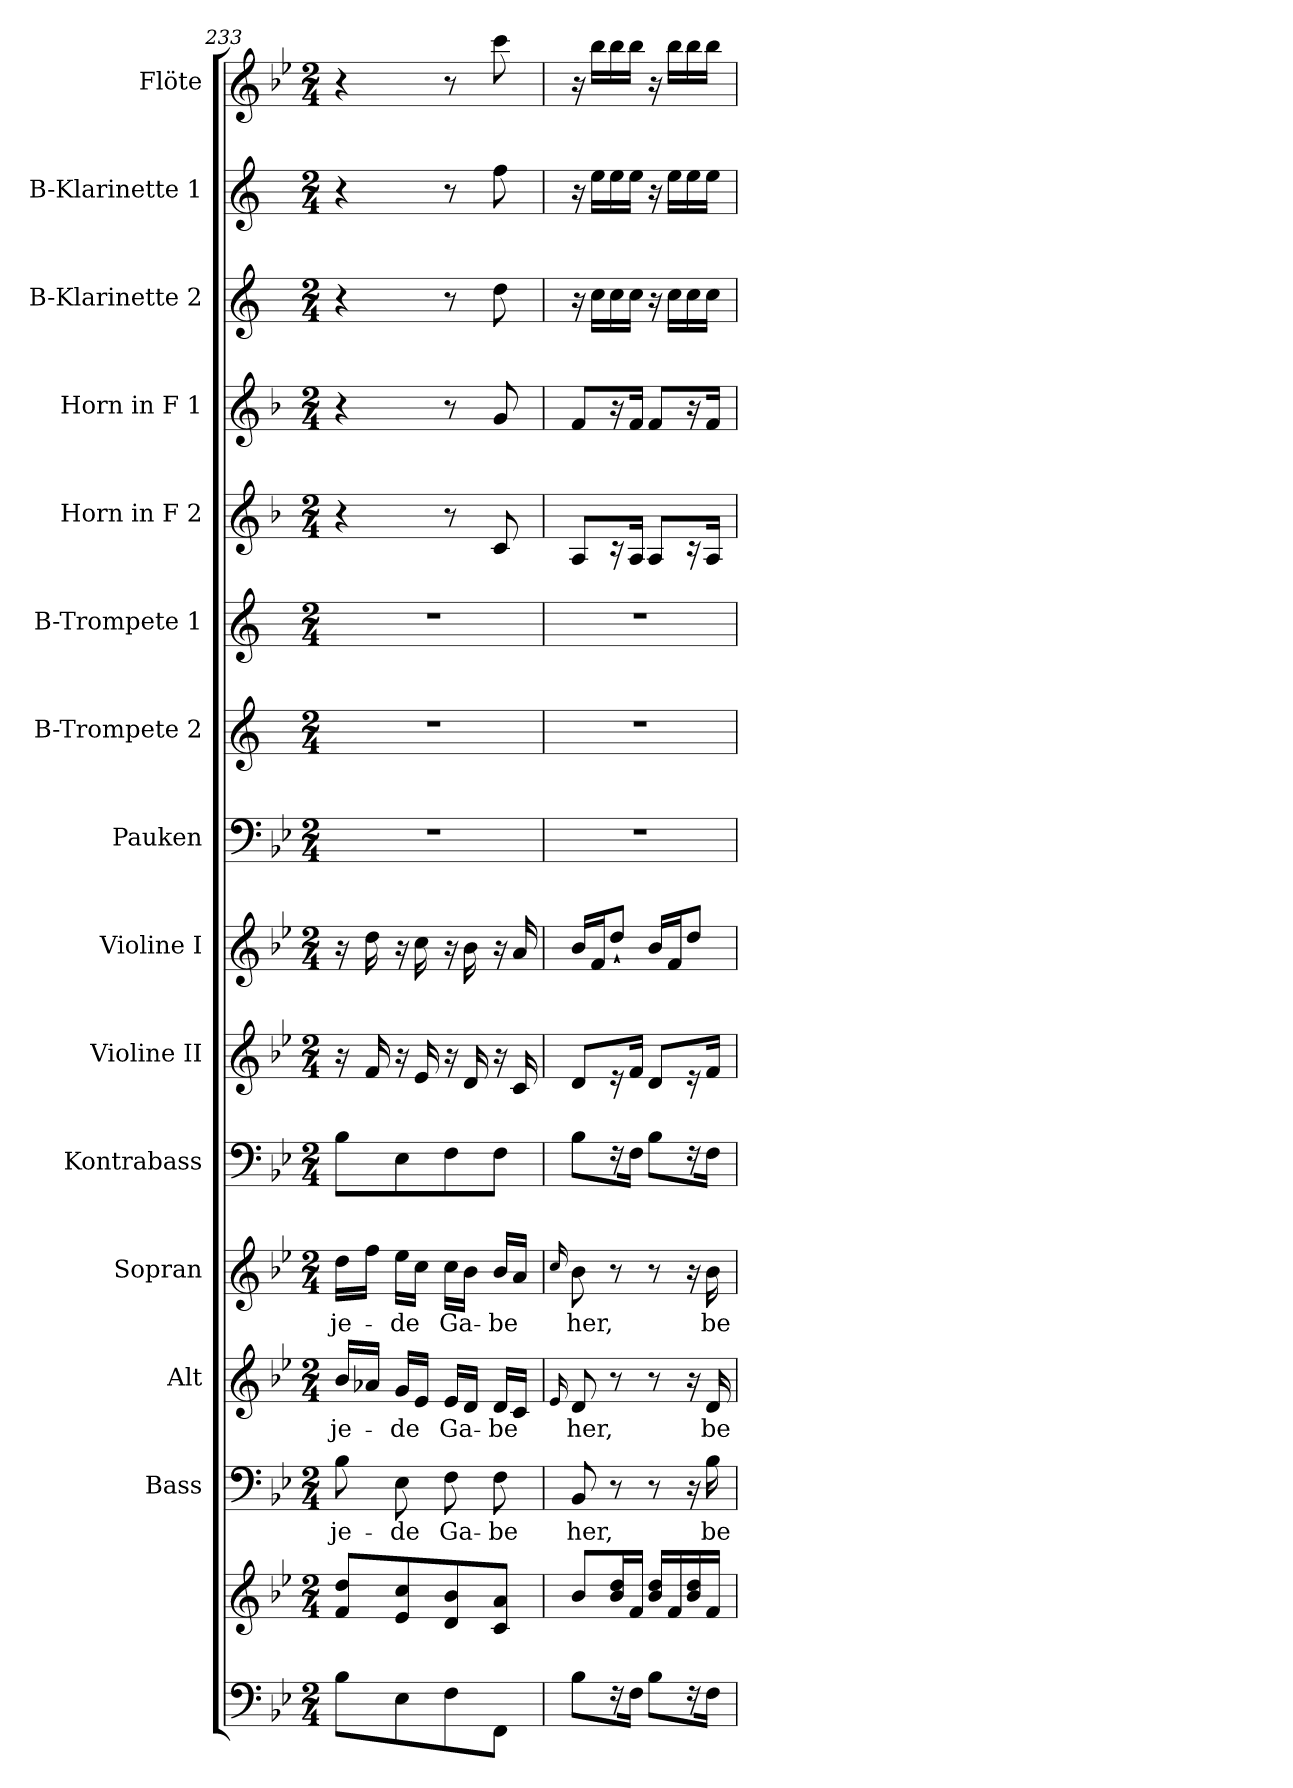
**kern	**kern	**kern	**text	**kern	**text	**kern	**text	**kern	**kern	**kern	**kern	**kern	**kern	**kern	**kern	**kern	**kern	**kern
*part15	*part15	*part14	*part14	*part13	*part13	*part12	*part12	*part11	*part10	*part9	*part8	*part7	*part6	*part5	*part4	*part3	*part2	*part1
*staff16	*staff15	*staff14	*staff14	*staff13	*staff13	*staff12	*staff12	*staff11	*staff10	*staff9	*staff8	*staff7	*staff6	*staff5	*staff4	*staff3	*staff2	*staff1
*	*	*I"Bass	*	*I"Alt	*	*I"Sopran	*	*I"Kontrabass	*I"Violine II	*I"Violine I	*I"Pauken	*I"B-Trompete 2	*I"B-Trompete 1	*I"Horn in F 2	*I"Horn in F 1	*I"B-Klarinette 2	*I"B-Klarinette 1	*I"Flöte
*	*	*I'B.	*	*I'A.	*	*I'S.	*	*I'Kb.	*I'Vl. II	*I'Vl. I	*I'Pk.	*I'B Trp. 2	*I'B Trp. 1	*	*	*I'B Kl. 2	*I'B Kl. 1	*I'Fl.
*clefF4	*clefG2	*clefF4	*	*clefG2	*	*clefG2	*	*clefF4	*clefG2	*clefG2	*clefF4	*clefG2	*clefG2	*clefG2	*clefG2	*clefG2	*clefG2	*clefG2
*	*	*	*	*	*	*	*	*ITrd7c12	*	*	*	*ITrd1c2	*ITrd1c2	*ITrd4c7	*ITrd4c7	*ITrd1c2	*ITrd1c2	*
*k[b-e-]	*k[b-e-]	*k[b-e-]	*	*k[b-e-]	*	*k[b-e-]	*	*k[b-e-]	*k[b-e-]	*k[b-e-]	*k[b-e-]	*k[b-e-]	*k[b-e-]	*k[b-e-]	*k[b-e-]	*k[b-e-]	*k[b-e-]	*k[b-e-]
*B-:	*B-:	*B-:	*	*B-:	*	*B-:	*	*B-:	*B-:	*B-:	*B-:	*B-:	*B-:	*B-:	*B-:	*B-:	*B-:	*B-:
*M2/4	*M2/4	*M2/4	*	*M2/4	*	*M2/4	*	*M2/4	*M2/4	*M2/4	*M2/4	*M2/4	*M2/4	*M2/4	*M2/4	*M2/4	*M2/4	*M2/4
=233	=233	=233	=233	=233	=233	=233	=233	=233	=233	=233	=233	=233	=233	=233	=233	=233	=233	=233
!	!	!	!LO:LY:b	!	!LO:LY:b	!	!LO:LY:b	!	!	!	!	!	!	!	!	!	!	!
8B-\L	8f/ 8dd/L	8B-\	je-	16b-/LL	je-	16dd\LL	je-	8BB-\L	16r	16r	2r	2r	2r	4r	4r	4r	4r	4r
.	.	.	.	16a-X/JJ	.	16ff\JJ	.	.	16f/	16dd\	.	.	.	.	.	.	.	.
!	!	!	!LO:LY:b	!	!LO:LY:b	!	!LO:LY:b	!	!	!	!	!	!	!	!	!	!	!
8E-\	8e-/ 8cc/	8E-\	-de	16g/LL	-de	16ee-\LL	-de	8EE-\	16r	16r	.	.	.	.	.	.	.	.
.	.	.	.	16e-/JJ	.	16cc\JJ	.	.	16e-/	16cc\	.	.	.	.	.	.	.	.
!	!	!	!LO:LY:b	!	!LO:LY:b	!	!LO:LY:b	!	!	!	!	!	!	!	!	!	!	!
8F\	8d/ 8b-/	8F\	Ga-	16e-/LL	Ga-	16cc\LL	Ga-	8FF\	16r	16r	.	.	.	8r	8r	8r	8r	8r
.	.	.	.	16d/JJ	.	16b-\JJ	.	.	16d/	16b-\	.	.	.	.	.	.	.	.
!	!	!	!LO:LY:b	!	!LO:LY:b	!	!LO:LY:b	!	!	!	!	!	!	!	!	!	!	!
8FF\J	8c/ 8a/J	8F\	-be	16d/LL	-be	16b-/LL	-be	8FF\J	16r	16r	.	.	.	8F/	8c/	8cc\	8ee-\	8ccc\
.	.	.	.	16c/JJ	.	16a/JJ	.	.	16c/	16a/	.	.	.	.	.	.	.	.
=234	=234	=234	=234	=234	=234	=234	=234	=234	=234	=234	=234	=234	=234	=234	=234	=234	=234	=234
.	.	.	.	16qqe-/	.	16qqcc/	.	.	.	.	.	.	.	.	.	.	.	.
!	!	!	!LO:LY:b	!	!LO:LY:b	!	!LO:LY:b	!	!	!	!	!	!	!	!	!	!	!
8B-\L	8b-/L	8BB-/	her,	8d/	her,	8b-\	her,	8BB-\L	8d/L	16b-/LL	2r	2r	2r	8D/L	8B-/L	16r	16r	16r
.	.	.	.	.	.	.	.	.	.	16f/J	.	.	.	.	.	16b-\LL	16dd\LL	16bb-\LL
16r	16b-/ 16dd/L	8r	.	8r	.	8r	.	16r	16r	8dd`</J	.	.	.	16r	16r	16b-\	16dd\	16bb-\
16F\Jk	16f/JJ	.	.	.	.	.	.	16FF\Jk	16f/Jk	.	.	.	.	16D/Jk	16B-/Jk	16b-\JJ	16dd\JJ	16bb-\JJ
8B-\L	16b-/ 16dd/LL	8r	.	8r	.	8r	.	8BB-\L	8d/L	16b-/LL	.	.	.	8D/L	8B-/L	16r	16r	16r
.	16f/	.	.	.	.	.	.	.	.	16f/J	.	.	.	.	.	16b-\LL	16dd\LL	16bb-\LL
16r	16b-/ 16dd/	16r	.	16r	.	16r	.	16r	16r	8dd/J	.	.	.	16r	16r	16b-\	16dd\	16bb-\
!	!	!	!LO:LY:b	!	!LO:LY:b	!	!LO:LY:b	!	!	!	!	!	!	!	!	!	!	!
16F\Jk	16f/JJ	16B-\	be-	16d/	be-	16b-\	be-	16FF\Jk	16f/Jk	.	.	.	.	16D/Jk	16B-/Jk	16b-\JJ	16dd\JJ	16bb-\JJ
=	=	=	=	=	=	=	=	=	=	=	=	=	=	=	=	=	=	=
*-	*-	*-	*-	*-	*-	*-	*-	*-	*-	*-	*-	*-	*-	*-	*-	*-	*-	*-
